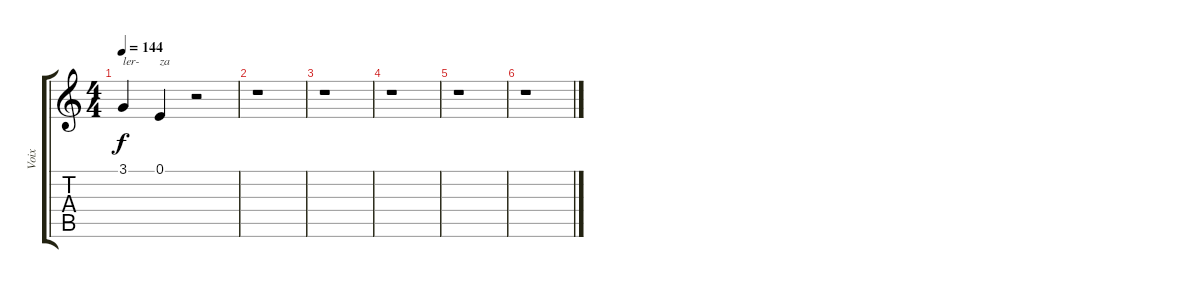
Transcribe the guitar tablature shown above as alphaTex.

\track ("Voix" "Voix") {instrument sopranosax}
\staff {score tabs}
\tuning (E4 B3 G3 D3 A2 E2) {hide}
\ts (4 4)
\tempo 144
\clef g2
\ks c
3.1.4{txt "ler-" dy f} 0.1.4{txt "za"} r.2 |
r.1 |
r.1 |
r.1 |
r.1 |
r.1
